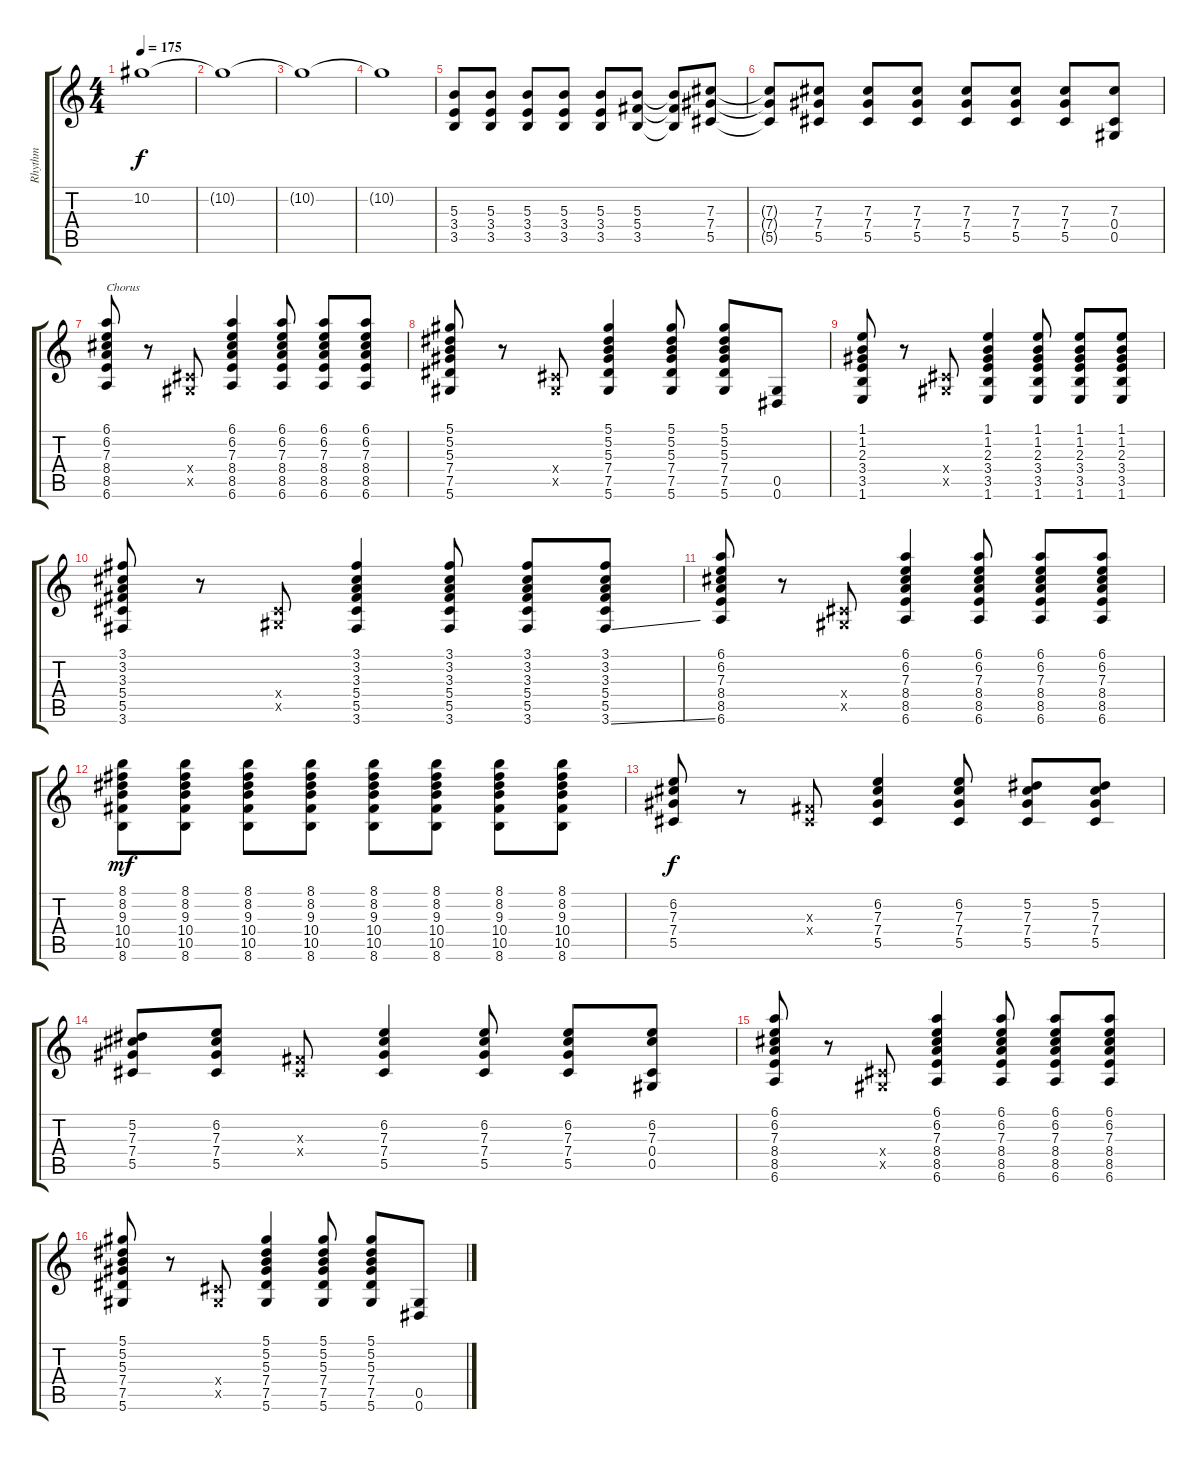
\track ("Rhythm" "Rhythm") {instrument distortionguitar}
\staff {score tabs}
\tuning (Eb4 Bb3 Gb3 Db3 Ab2 Eb2) {hide}
\ts (4 4)
\tempo 175
\clef g2
\ks c
10.2{t}.1{dy f} |
10.2{t}.1 |
10.2{t}.1 |
10.2{t}.1 |
(5.3 3.4 3.5).8 (5.3 3.4 3.5).8 (5.3 3.4 3.5).8 (5.3 3.4 3.5).8 (5.3 3.4 3.5).8 (5.3 5.4 3.5).8 (5.3{t} 5.4{t} 3.5{t}).8 (7.3 7.4 5.5).8 |
(7.3{t} 7.4{t} 5.5{t}).8 (7.3 7.4 5.5).8 (7.3 7.4 5.5).8 (7.3 7.4 5.5).8 (7.3 7.4 5.5).8 (7.3 7.4 5.5).8 (7.3 7.4 5.5).8 (7.3 0.4 0.5).8 |
(6.1 6.2 7.3 8.4 8.5 6.6).8{txt "Chorus"} r.8 (0.4{x} 0.5{x}).8 (6.1 6.2 7.3 8.4 8.5 6.6).4 (6.1 6.2 7.3 8.4 8.5 6.6).8 (6.1 6.2 7.3 8.4 8.5 6.6).8 (6.1 6.2 7.3 8.4 8.5 6.6).8 |
(5.1 5.2 5.3 7.4 7.5 5.6).8 r.8 (0.4{x} 0.5{x}).8 (5.1 5.2 5.3 7.4 7.5 5.6).4 (5.1 5.2 5.3 7.4 7.5 5.6).8 (5.1 5.2 5.3 7.4 7.5 5.6).8 (0.5 0.6).8 |
(1.1 1.2 2.3 3.4 3.5 1.6).8 r.8 (0.4{x} 0.5{x}).8 (1.1 1.2 2.3 3.4 3.5 1.6).4 (1.1 1.2 2.3 3.4 3.5 1.6).8 (1.1 1.2 2.3 3.4 3.5 1.6).8 (1.1 1.2 2.3 3.4 3.5 1.6).8 |
(3.1 3.2 3.3 5.4 5.5 3.6).8 r.8 (0.4{x} 0.5{x}).8 (3.1 3.2 3.3 5.4 5.5 3.6).4 (3.1 3.2 3.3 5.4 5.5 3.6).8 (3.1 3.2 3.3 5.4 5.5 3.6).8 (3.1 3.2 3.3 5.4 5.5 3.6{ss}).8 |
(6.1 6.2 7.3 8.4 8.5 6.6).8 r.8 (0.4{x} 0.5{x}).8 (6.1 6.2 7.3 8.4 8.5 6.6).4 (6.1 6.2 7.3 8.4 8.5 6.6).8 (6.1 6.2 7.3 8.4 8.5 6.6).8 (6.1 6.2 7.3 8.4 8.5 6.6).8 |
(8.1 8.2 9.3 10.4 10.5 8.6).8{dy mf} (8.1 8.2 9.3 10.4 10.5 8.6).8 (8.1 8.2 9.3 10.4 10.5 8.6).8 (8.1 8.2 9.3 10.4 10.5 8.6).8 (8.1 8.2 9.3 10.4 10.5 8.6).8 (8.1 8.2 9.3 10.4 10.5 8.6).8 (8.1 8.2 9.3 10.4 10.5 8.6).8 (8.1 8.2 9.3 10.4 10.5 8.6).8 |
(6.2 7.3 7.4 5.5).8{dy f} r.8 (0.3{x} 0.4{x}).8 (6.2 7.3 7.4 5.5).4 (6.2 7.3 7.4 5.5).8 (5.2 7.3 7.4 5.5).8 (5.2 7.3 7.4 5.5).8 |
(5.2 7.3 7.4 5.5).8 (6.2 7.3 7.4 5.5).8 (0.3{x} 0.4{x}).8 (6.2 7.3 7.4 5.5).4 (6.2 7.3 7.4 5.5).8 (6.2 7.3 7.4 5.5).8 (6.2 7.3 0.4 0.5).8 |
(6.1 6.2 7.3 8.4 8.5 6.6).8 r.8 (0.4{x} 0.5{x}).8 (6.1 6.2 7.3 8.4 8.5 6.6).4 (6.1 6.2 7.3 8.4 8.5 6.6).8 (6.1 6.2 7.3 8.4 8.5 6.6).8 (6.1 6.2 7.3 8.4 8.5 6.6).8 |
(5.1 5.2 5.3 7.4 7.5 5.6).8 r.8 (0.4{x} 0.5{x}).8 (5.1 5.2 5.3 7.4 7.5 5.6).4 (5.1 5.2 5.3 7.4 7.5 5.6).8 (5.1 5.2 5.3 7.4 7.5 5.6).8 (0.5 0.6).8
